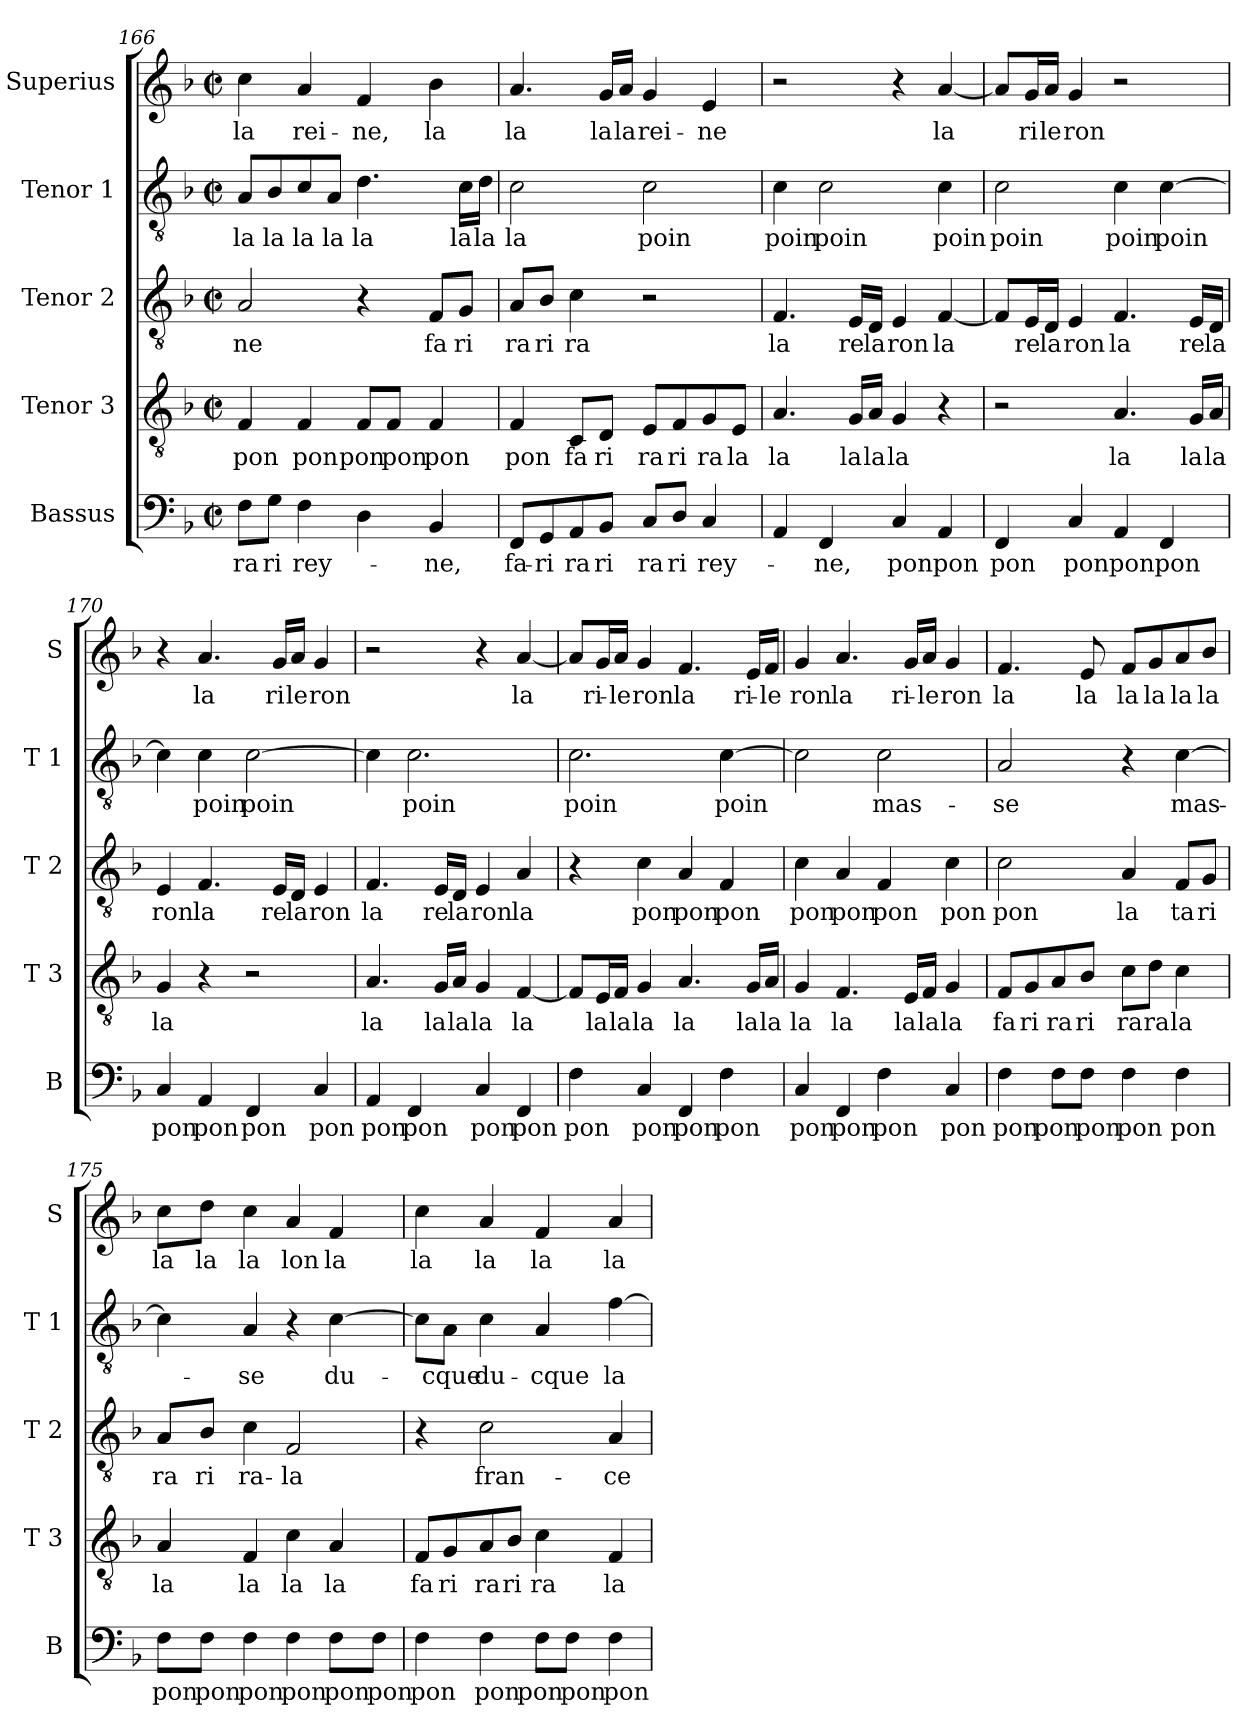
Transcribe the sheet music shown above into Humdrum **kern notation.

**kern	**text	**kern	**text	**kern	**text	**kern	**text	**kern	**text
*part5	*part5	*part4	*part4	*part3	*part3	*part2	*part2	*part1	*part1
*staff5	*staff5	*staff4	*staff4	*staff3	*staff3	*staff2	*staff2	*staff1	*staff1
*I"Bassus	*	*I"Tenor 3	*	*I"Tenor 2	*	*I"Tenor 1	*	*I"Superius	*
*I'B	*	*I'T 3	*	*I'T 2	*	*I'T 1	*	*I'S	*
!!LO:LB:g=z
*clefF4	*	*clefGv2	*	*clefGv2	*	*clefGv2	*	*clefG2	*
*k[b-]	*	*k[b-]	*	*k[b-]	*	*k[b-]	*	*k[b-]	*
*F:	*	*F:	*	*F:	*	*F:	*	*F:	*
*M2/2	*	*M2/2	*	*M2/2	*	*M2/2	*	*M2/2	*
*met(c|)	*	*met(c|)	*	*met(c|)	*	*met(c|)	*	*met(c|)	*
=166	=166	=166	=166	=166	=166	=166	=166	=166	=166
8F\L	ra	4F/	pon	2A/	-ne	8A/L	la	4cc\	la
8G\J	ri	.	.	.	.	8B-/	la	.	.
4F\	rey-	4F/	pon	.	.	8c/	la	4a/	rei-
.	.	.	.	.	.	8A/J	la	.	.
4D\	.	8F/L	pon	4r	.	4.d\	la	4f/	-ne,
.	.	8F/J	pon	.	.	.	.	.	.
4BB-/	-ne,	4F/	pon	8F/L	fa	.	.	4b-\	la
.	.	.	.	8G/J	ri	16c\LL	la	.	.
.	.	.	.	.	.	16d\JJ	la	.	.
=167	=167	=167	=167	=167	=167	=167	=167	=167	=167
8FF/L	fa-	4F/	pon	8A/L	ra	2c\	la	4.a/	la
8GG/	-ri	.	.	8B-/J	ri	.	.	.	.
8AA/	ra	8C/L	fa	4c\	ra	.	.	.	.
8BB-/J	ri	8D/J	ri	.	.	.	.	16g/LL	la
.	.	.	.	.	.	.	.	16a/JJ	la
8C/L	ra	8E/L	ra	2r	.	2c\	poin	4g/	rei-
8D/J	ri	8F/	ri	.	.	.	.	.	.
4C/	rey-	8G/	ra	.	.	.	.	4e/	-ne
.	.	8E/J	la	.	.	.	.	.	.
=168	=168	=168	=168	=168	=168	=168	=168	=168	=168
4AA/	.	4.A/	la	4.F/	la	4c\	poin	2r	.
4FF/	-ne,	.	.	.	.	2c\	poin	.	.
.	.	16G/LL	la	16E/LL	re	.	.	.	.
.	.	16A/JJ	la	16D/JJ	la	.	.	.	.
4C/	pon	4G/	la	4E/	ron	.	.	4r	.
4AA/	pon	4r	.	[4F/	la	4c\	poin	[4a/	la
!!LO:PB:g=z
=169	=169	=169	=169	=169	=169	=169	=169	=169	=169
4FF/	pon	2r	.	8F/L]	.	2c\	poin	8a/L]	.
.	.	.	.	16E/L	re	.	.	16g/L	ri
.	.	.	.	16D/JJ	la	.	.	16a/JJ	le
4C/	pon	.	.	4E/	ron	.	.	4g/	ron
4AA/	pon	4.A/	la	4.F/	la	4c\	poin	2r	.
4FF/	pon	.	.	.	.	[4c\	poin	.	.
.	.	16G/LL	la	16E/LL	re	.	.	.	.
.	.	16A/JJ	la	16D/JJ	la	.	.	.	.
=170	=170	=170	=170	=170	=170	=170	=170	=170	=170
4C/	pon	4G/	la	4E/	ron	4c\]	.	4r	.
4AA/	pon	4r	.	4.F/	la	4c\	poin	4.a/	la
4FF/	pon	2r	.	.	.	[2c\	poin	.	.
.	.	.	.	16E/LL	re	.	.	16g/LL	ri
.	.	.	.	16D/JJ	la	.	.	16a/JJ	le
4C/	pon	.	.	4E/	ron	.	.	4g/	ron
=171	=171	=171	=171	=171	=171	=171	=171	=171	=171
4AA/	pon	4.A/	la	4.F/	la	4c\]	.	2r	.
4FF/	pon	.	.	.	.	2.c\	poin	.	.
.	.	16G/LL	la	16E/LL	re	.	.	.	.
.	.	16A/JJ	la	16D/JJ	la	.	.	.	.
4C/	pon	4G/	la	4E/	ron	.	.	4r	.
4FF/	pon	[4F/	la	4A/	la	.	.	[4a/	la
!!LO:LB:g=z
=172	=172	=172	=172	=172	=172	=172	=172	=172	=172
4F\	pon	8F/L]	.	4r	.	2.c\	poin	8a/L]	.
.	.	16E/L	la	.	.	.	.	16g/L	ri-
.	.	16F/JJ	la	.	.	.	.	16a/JJ	-le
4C/	pon	4G/	la	4c\	pon	.	.	4g/	ron
4FF/	pon	4.A/	la	4A/	pon	.	.	4.f/	la
4F\	pon	.	.	4F/	pon	[4c\	poin	.	.
.	.	16G/LL	la	.	.	.	.	16e/LL	ri-
.	.	16A/JJ	la	.	.	.	.	16f/JJ	-le
=173	=173	=173	=173	=173	=173	=173	=173	=173	=173
4C/	pon	4G/	la	4c\	pon	2c\]	.	4g/	ron
4FF/	pon	4.F/	la	4A/	pon	.	.	4.a/	la
4F\	pon	.	.	4F/	pon	2c\	mas-	.	.
.	.	16E/LL	la	.	.	.	.	16g/LL	ri-
.	.	16F/JJ	la	.	.	.	.	16a/JJ	-le
4C/	pon	4G/	la	4c\	pon	.	.	4g/	ron
=174	=174	=174	=174	=174	=174	=174	=174	=174	=174
4F\	pon	8F/L	fa	2c\	pon	2A/	-se	4.f/	la
.	.	8G/	ri	.	.	.	.	.	.
8F\L	pon	8A/	ra	.	.	.	.	.	.
8F\J	pon	8B-/J	ri	.	.	.	.	8e/	la
4F\	pon	8c\L	ra	4A/	la	4r	.	8f/L	la
.	.	8d\J	ra	.	.	.	.	8g/	la
4F\	pon	4c\	la	8F/L	ta	[4c\	mas-	8a/	la
.	.	.	.	8G/J	ri	.	.	8b-/J	la
!!LO:LB:g=z
=175	=175	=175	=175	=175	=175	=175	=175	=175	=175
8F\L	pon	4A/	la	8A/L	ra	4c\]	.	8cc\L	la
8F\J	pon	.	.	8B-/J	ri	.	.	8dd\J	la
4F\	pon	4F/	la	4c\	ra-	4A/	-se	4cc\	la
4F\	pon	4c\	la	2F/	-la	4r	.	4a/	lon
8F\L	pon	4A/	la	.	.	[4c\	du-	4f/	la
8F\J	pon	.	.	.	.	.	.	.	.
=176	=176	=176	=176	=176	=176	=176	=176	=176	=176
4F\	pon	8F/L	fa	4r	.	8c\L]	.	4cc\	la
.	.	8G/	ri	.	.	8A\J	-cque	.	.
4F\	pon	8A/	ra	2c\	fran-	4c\	du-	4a/	la
.	.	8B-/J	ri	.	.	.	.	.	.
8F\L	pon	4c\	ra	.	.	4A/	-cque	4f/	la
8F\J	pon	.	.	.	.	.	.	.	.
4F\	pon	4F/	la	4A/	-ce	[4f\	la	4a/	la
=	=	=	=	=	=	=	=	=	=
*-	*-	*-	*-	*-	*-	*-	*-	*-	*-
